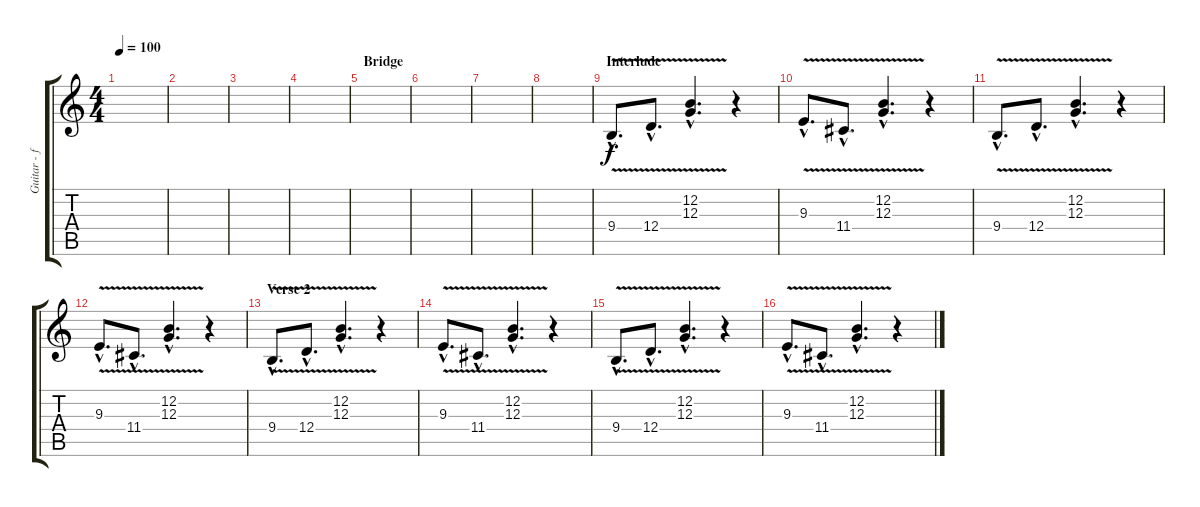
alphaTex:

\track ("Guitar - fx" "Guitar - f") {instrument fx7echoes}
\staff {score tabs}
\tuning (E4 B3 G3 D3 A2 E2) {hide}
\ts (4 4)
\tempo 100
\clef g2
\ks c
|
|
|
|
\section ("" "Bridge")
|
|
|
|
\section ("" "Interlude")
9.4{v hac}.8{d} 12.4{v hac}.8{d} (12.2{v hac} 12.3{v hac}).4{d} r.4 |
9.3{v hac}.8{d} 11.4{v hac}.8{d} (12.2{v hac} 12.3{v hac}).4{d} r.4 |
9.4{v hac}.8{d} 12.4{v hac}.8{d} (12.2{v hac} 12.3{v hac}).4{d} r.4 |
9.3{v hac}.8{d} 11.4{v hac}.8{d} (12.2{v hac} 12.3{v hac}).4{d} r.4 |
\section ("" "Verse 2")
9.4{v hac}.8{d} 12.4{v hac}.8{d} (12.2{v hac} 12.3{v hac}).4{d} r.4 |
9.3{v hac}.8{d} 11.4{v hac}.8{d} (12.2{v hac} 12.3{v hac}).4{d} r.4 |
9.4{v hac}.8{d} 12.4{v hac}.8{d} (12.2{v hac} 12.3{v hac}).4{d} r.4 |
9.3{v hac}.8{d} 11.4{v hac}.8{d} (12.2{v hac} 12.3{v hac}).4{d} r.4
